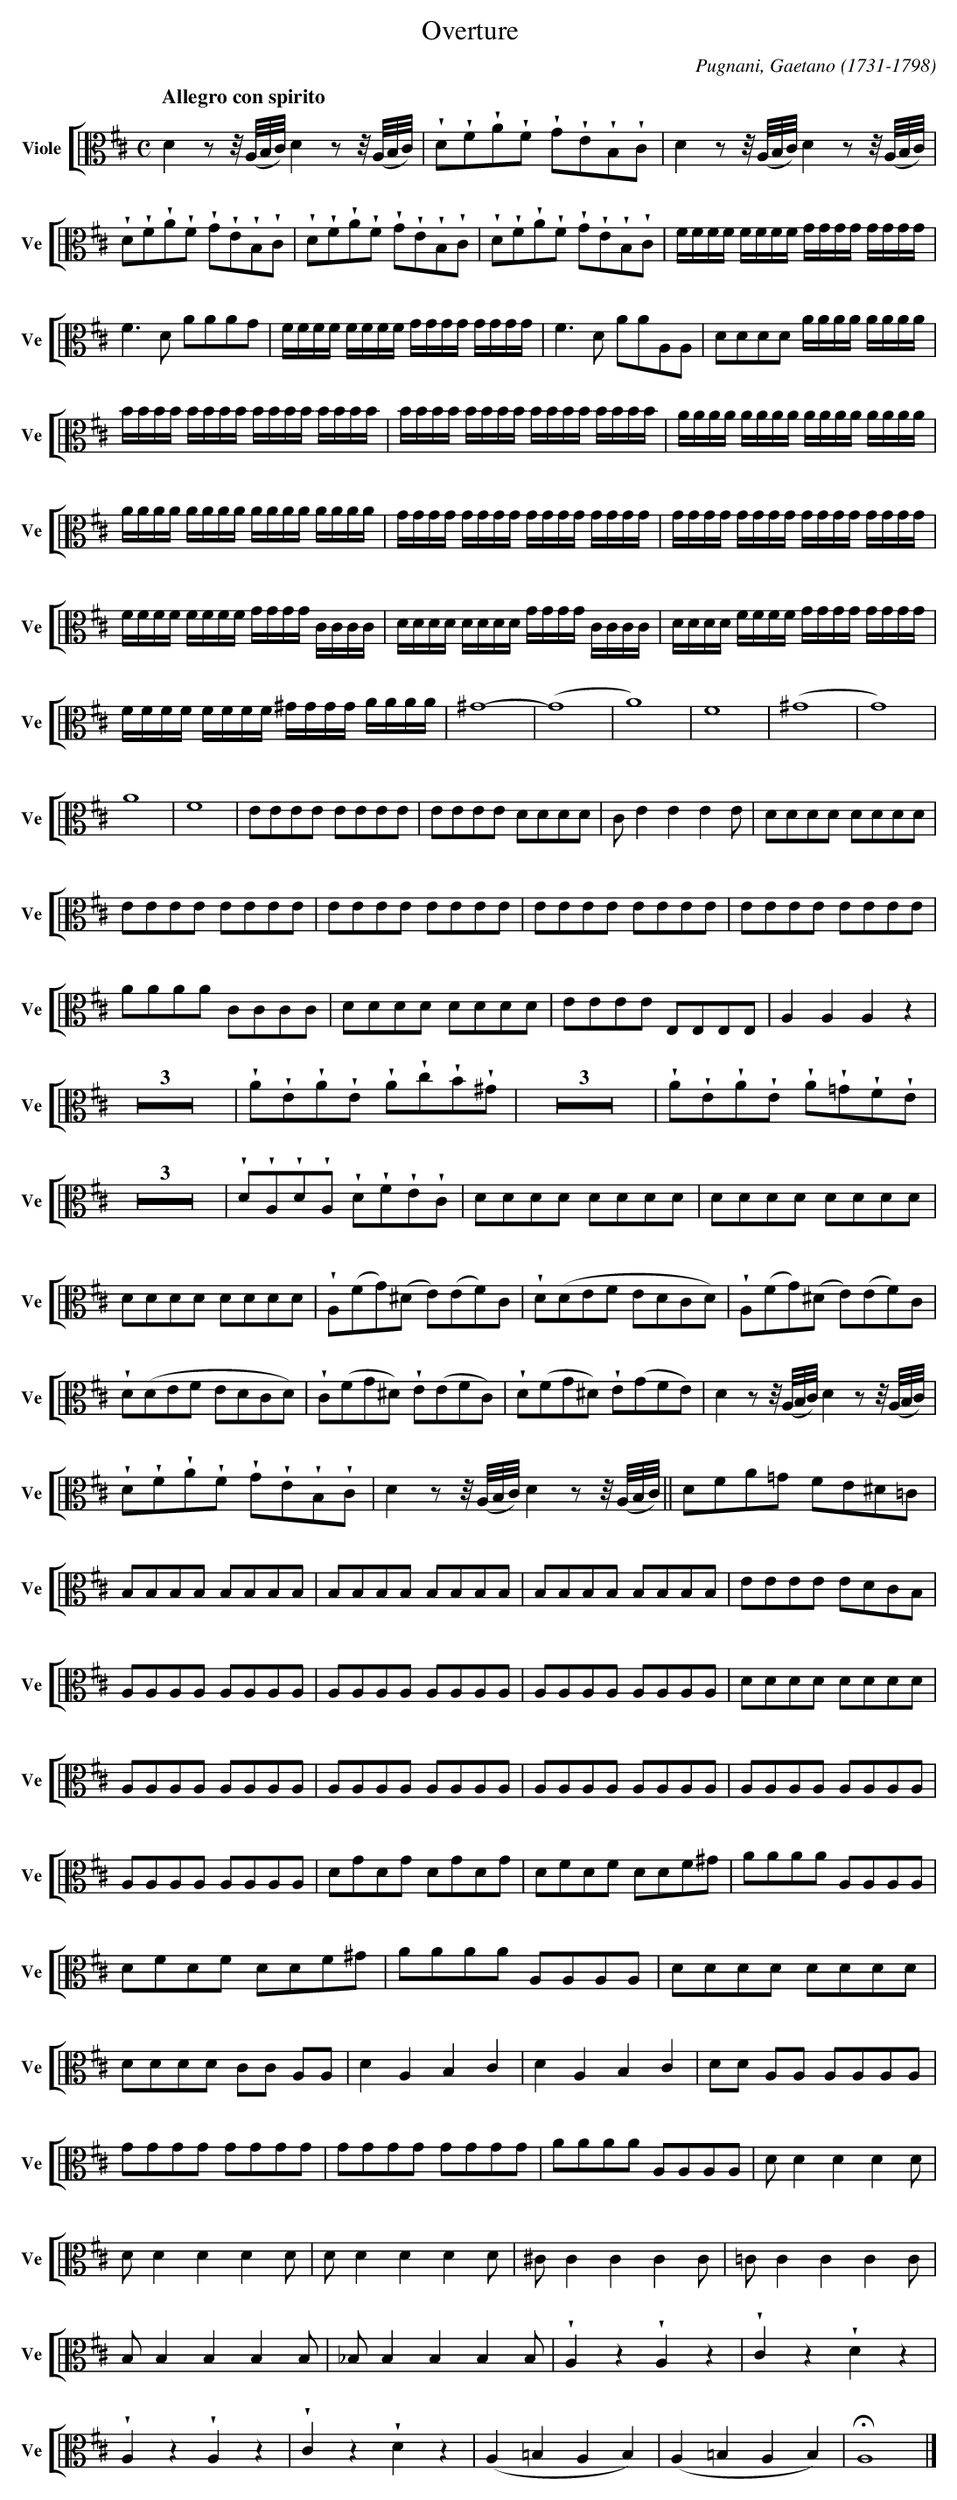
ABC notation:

X:1
T:Overture
C:Pugnani, Gaetano (1731-1798)
M:C
L:1/4
K:D
V: 7 clef=alto name="Viole" sname="Ve"
%%staves [ 7 ]
[Q: "Allegro con spirito"] D z/z/8(A,/8B,/8C/8) D z/z/8(A,/8B,/8C/8) | \
   !wedge!D/!wedge!F/!wedge!A/!wedge!F/ !wedge!G/!wedge!E/!wedge!B,/!wedge!C/ | \
   D z/z/8(A,/8B,/8C/8) D z/z/8(A,/8B,/8C/8) | \
   !wedge!D/!wedge!F/!wedge!A/!wedge!F/ !wedge!G/!wedge!E/!wedge!B,/!wedge!C/ | \
   !wedge!D/!wedge!F/!wedge!A/!wedge!F/ !wedge!G/!wedge!E/!wedge!B,/!wedge!C/ | \
   !wedge!D/!wedge!F/!wedge!A/!wedge!F/ !wedge!G/!wedge!E/!wedge!B,/!wedge!C/ | \
   F//F//F//F// F//F//F//F// G//G//G//G// G//G//G//G// | F>D A/A/A/G/ | \
   F//F//F//F// F//F//F//F// G//G//G//G// G//G//G//G// | F>D A/A/A,/A,/ | \
   D/D/D/D/ A//A//A//A// A//A//A//A// | \
   B//B//B//B// B//B//B//B// B//B//B//B// B//B//B//B// | \
   B//B//B//B// B//B//B//B// B//B//B//B// B//B//B//B// | \
   A//A//A//A// A//A//A//A// A//A//A//A// A//A//A//A// | \
   A//A//A//A// A//A//A//A// A//A//A//A// A//A//A//A// | \
   G//G//G//G// G//G//G//G// G//G//G//G// G//G//G//G// | \
   G//G//G//G// G//G//G//G// G//G//G//G// G//G//G//G// | \
   F//F//F//F// F//F//F//F// G//G//G//G// C//C//C//C// | \
   D//D//D//D// D//D//D//D// G//G//G//G// C//C//C//C// | \
   D//D//D//D// F//F//F//F// G//G//G//G// G//G//G//G// | \
   F//F//F//F// F//F//F//F// ^G//G//G//G// A//A//A//A//| \
   ^G4- | (G4 | A4) | F4 | (^G4 | G4) | A4| F4 | \
   E/E/E/E/ E/E/E/E/ | E/E/E/E/ D/D/D/D/ | C/ EEE E/ | \
   D/D/D/D/ D/D/D/D/ | E/E/E/E/ E/E/E/E/ |  E/E/E/E/ E/E/E/E/ | \
   E/E/E/E/ E/E/E/E/ | E/E/E/E/ E/E/E/E/ | \
   A/A/A/A/ C/C/C/C/ | D/D/D/D/ D/D/D/D/ | \
   E/E/E/E/ E,/E,/E,/E,/ | A,A,A,z | Z3 | \
   !wedge!A/!wedge!E/!wedge!A/!wedge!E/ !wedge!A/!wedge!c/!wedge!B/!wedge!^G/ | Z3 | \
   !wedge!A/!wedge!E/!wedge!A/!wedge!E/ !wedge!A/!wedge!=G/!wedge!F/!wedge!E/ | Z3 | \
   !wedge!D/!wedge!A,/!wedge!D/!wedge!A,/ !wedge!D/!wedge!F/!wedge!E/!wedge!C/ | \
   D/D/D/D/ D/D/D/D/ | D/D/D/D/ D/D/D/D/ | D/D/D/D/ D/D/D/D/ | \
   !wedge!A,/(F/G/)(^D/ E/)(E/F/)C/ | !wedge!D/(D/E/F/ E/D/C/D/) | \
   !wedge!A,/(F/G/)(^D/ E/)(E/F/)C/ | !wedge!D/(D/E/F/ E/D/C/D/) | \
   !wedge!C/(F/G/^D/) !wedge!E/(E/F/C/) | !wedge!D/(F/G/^D/) !wedge!E/(G/F/E/) | \
   D z/z/8(A,/8B,/8C/8) D z/z/8(A,/8B,/8C/8) | \
   !wedge!D/!wedge!F/!wedge!A/!wedge!F/ !wedge!G/!wedge!E/!wedge!B,/!wedge!C/ | \
   D z/z/8(A,/8B,/8C/8) D z/z/8(A,/8B,/8C/8) || D/F/A/=G/ F/E/^D/=C/ | \
   B,/B,/B,/B,/ B,/B,/B,/B,/ | B,/B,/B,/B,/ B,/B,/B,/B,/ | B,/B,/B,/B,/ B,/B,/B,/B,/ | \
   E/E/E/E/ E/D/C/B,/ | A,/A,/A,/A,/ A,/A,/A,/A,/ |A,/A,/A,/A,/ A,/A,/A,/A,/ | \
   A,/A,/A,/A,/ A,/A,/A,/A,/ | D/D/D/D/ D/D/D/D/ | A,/A,/A,/A,/ A,/A,/A,/A,/ | \
   A,/A,/A,/A,/ A,/A,/A,/A,/ | A,/A,/A,/A,/ A,/A,/A,/A,/ |  \
   A,/A,/A,/A,/ A,/A,/A,/A,/ | A,/A,/A,/A,/ A,/A,/A,/A,/ | \
   D/G/D/G/ D/G/D/G/ | D/F/D/F/ D/D/F/^G/ | A/A/A/A/ A,/A,/A,/A,/ | \
   D/F/D/F/ D/D/F/^G/ | A/A/A/A/ A,/A,/A,/A,/ | D/D/D/D/ D/D/D/D/ | \
   D/D/D/D/ C/C/ A,/A,/ | DA,B,C | DA,B,C | D/D/ A,/A,/ A,/A,/A,/A,/ | G/G/G/G/ G/G/G/G/ |\
   G/G/G/G/ G/G/G/G/ | A/A/A/A/ A,/A,/A,/A,/ | D/DDDD/ | D/DDDD/ | D/DDDD/ | \
   ^C/CCCC/ | =C/CCCC/ | B,/B,B,B,B,/ | _B,/B,B,B,B,/ | \
   !wedge!A,z!wedge!A,z | !wedge!Cz !wedge!Dz | !wedge!A,z!wedge!A,z | !wedge!Cz !wedge!Dz | \
   (A,=B,A,B,)|(A,=B,A,B,) | !fermata!A,4 |] \
